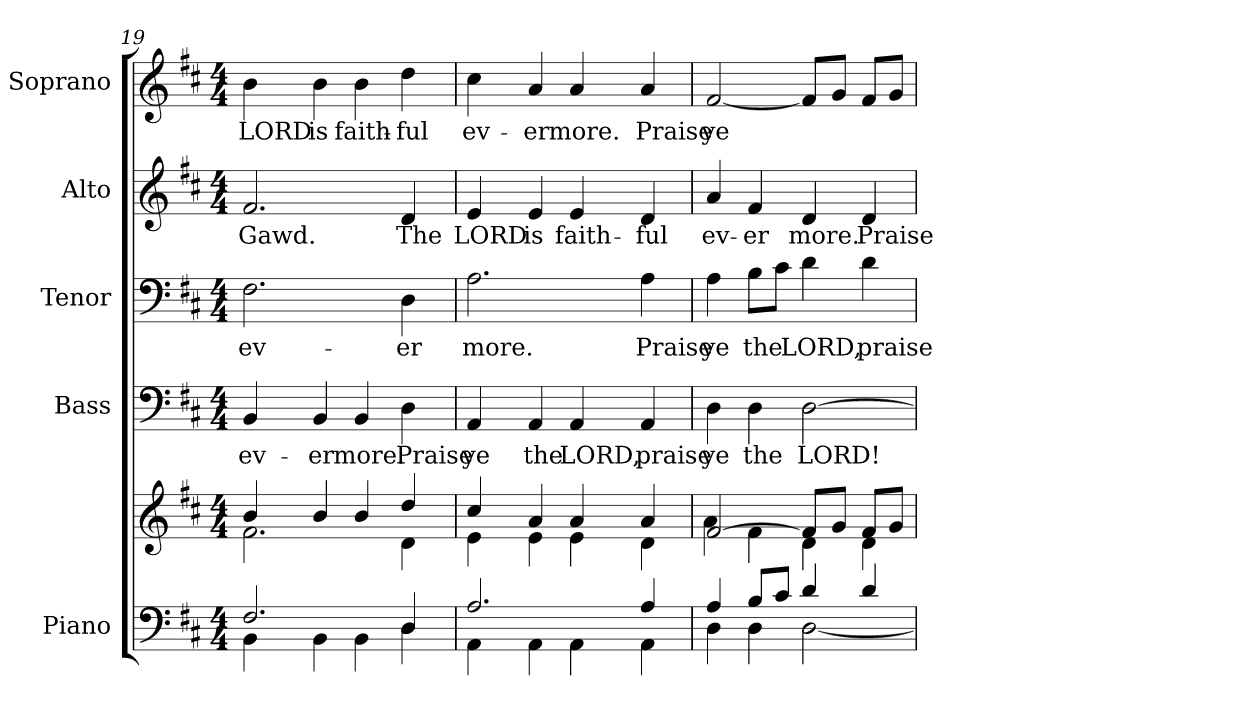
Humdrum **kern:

**kern	**kern	**kern	**text	**kern	**text	**kern	**text	**kern	**text
*part5	*part5	*part4	*part4	*part3	*part3	*part2	*part2	*part1	*part1
*staff6	*staff5	*staff4	*staff4	*staff3	*staff3	*staff2	*staff2	*staff1	*staff1
*I"Piano	*	*I"Bass	*	*I"Tenor	*	*I"Alto	*	*I"Soprano	*
*I'Pno.	*	*I'B.	*	*I'T.	*	*I'A.	*	*I'S.	*
*clefF4	*clefG2	*clefF4	*	*clefF4	*	*clefG2	*	*clefG2	*
*k[f#c#]	*k[f#c#]	*k[f#c#]	*	*k[f#c#]	*	*k[f#c#]	*	*k[f#c#]	*
*D:	*D:	*D:	*	*D:	*	*D:	*	*D:	*
*M4/4	*M4/4	*M4/4	*	*M4/4	*	*M4/4	*	*M4/4	*
=19	=19	=19	=19	=19	=19	=19	=19	=19	=19
*^	*^	*	*	*	*	*	*	*	*
!	!	!	!	!	!LO:LY:b:color=#000000	!	!	!	!	!	!
!	!	!	!	!	!	!	!LO:LY:b:color=#000000	!	!	!	!
!	!	!	!	!	!	!	!	!	!LO:LY:b:color=#000000	!	!
!	!	!	!	!	!	!	!	!	!	!	!LO:LY:b:color=#000000
2.F#i/	4BBi\	4bi/	2.f#i\	4BBi/	ev-	2.F#i\	ev-	2.f#i/	Gawd.	4bi\	LORD
!	!	!	!	!	!LO:LY:b:color=#000000	!	!	!	!	!	!
!	!	!	!	!	!	!	!	!	!	!	!LO:LY:b:color=#000000
.	4BBi\	4bi/	.	4BBi/	-er	.	.	.	.	4bi\	is
!	!	!	!	!	!LO:LY:b:color=#000000	!	!	!	!	!	!
!	!	!	!	!	!	!	!	!	!	!	!LO:LY:b:color=#000000
.	4BBi\	4bi/	.	4BBi/	more.	.	.	.	.	4bi\	faith-
!	!	!	!	!	!LO:LY:b:color=#000000	!	!	!	!	!	!
!	!	!	!	!	!	!	!LO:LY:b:color=#000000	!	!	!	!
!	!	!	!	!	!	!	!	!	!LO:LY:b:color=#000000	!	!
!	!	!	!	!	!	!	!	!	!	!	!LO:LY:b:color=#000000
4Di/	4Di\	4ddi/	4di\	4Di\	Praise	4Di\	-er	4di/	The	4ddi\	-ful
=20	=20	=20	=20	=20	=20	=20	=20	=20	=20	=20	=20
!	!	!	!	!	!LO:LY:b:color=#000000	!	!	!	!	!	!
!	!	!	!	!	!	!	!LO:LY:b:color=#000000	!	!	!	!
!	!	!	!	!	!	!	!	!	!LO:LY:b:color=#000000	!	!
!	!	!	!	!	!	!	!	!	!	!	!LO:LY:b:color=#000000
2.Ai/	4AAi\	4cc#i/	4ei\	4AAi/	ye	2.Ai\	more.	4ei/	LORD	4cc#i\	ev-
!	!	!	!	!	!LO:LY:b:color=#000000	!	!	!	!	!	!
!	!	!	!	!	!	!	!	!	!LO:LY:b:color=#000000	!	!
!	!	!	!	!	!	!	!	!	!	!	!LO:LY:b:color=#000000
.	4AAi\	4ai/	4ei\	4AAi/	the	.	.	4ei/	is	4ai/	-er
!	!	!	!	!	!LO:LY:b:color=#000000	!	!	!	!	!	!
!	!	!	!	!	!	!	!	!	!LO:LY:b:color=#000000	!	!
!	!	!	!	!	!	!	!	!	!	!	!LO:LY:b:color=#000000
.	4AAi\	4ai/	4ei\	4AAi/	LORD,	.	.	4ei/	faith-	4ai/	more.
!	!	!	!	!	!LO:LY:b:color=#000000	!	!	!	!	!	!
!	!	!	!	!	!	!	!LO:LY:b:color=#000000	!	!	!	!
!	!	!	!	!	!	!	!	!	!LO:LY:b:color=#000000	!	!
!	!	!	!	!	!	!	!	!	!	!	!LO:LY:b:color=#000000
4Ai/	4AAi\	4ai/	4di\	4AAi/	praise	4Ai\	Praise	4di/	-ful	4ai/	Praise
!!LO:PB:g=z
=21	=21	=21	=21	=21	=21	=21	=21	=21	=21	=21	=21
!	!	!	!	!	!LO:LY:b:color=#000000	!	!	!	!	!	!
!	!	!	!	!	!	!	!LO:LY:b:color=#000000	!	!	!	!
!	!	!	!	!	!	!	!	!	!LO:LY:b:color=#000000	!	!
!	!	!	!	!	!	!	!	!	!	!	!LO:LY:b:color=#000000
4Ai/	4Di\	[>2f#i/	4ai\	4Di\	ye	4Ai\	ye	4ai/	ev-	[<2f#i/	ye
!	!	!	!	!	!LO:LY:b:color=#000000	!	!	!	!	!	!
!	!	!	!	!	!	!	!LO:LY:b:color=#000000	!	!	!	!
!	!	!	!	!	!	!	!	!	!LO:LY:b:color=#000000	!	!
8Bi/L	4Di\	.	4f#i\	4Di\	the	8Bi\L	the	4f#i/	-er	.	.
8c#i/J	.	.	.	.	.	8c#i\J	.	.	.	.	.
!	!	!	!	!	!LO:LY:b:color=#000000	!	!	!	!	!	!
!	!	!	!	!	!	!	!LO:LY:b:color=#000000	!	!	!	!
!	!	!	!	!	!	!	!	!	!LO:LY:b:color=#000000	!	!
4di/	[<2Di\	8f#i/L]	4di\	[>2Di\	LORD!	4di\	LORD,	4di/	more.	8f#i/L]	.
.	.	8gi/J	.	.	.	.	.	.	.	8gi/J	.
!	!	!	!	!	!	!	!LO:LY:b:color=#000000	!	!	!	!
!	!	!	!	!	!	!	!	!	!LO:LY:b:color=#000000	!	!
4di/	.	8f#i/L	4di\	.	.	4di\	praise	4di/	Praise	8f#i/L	.
.	.	8gi/J	.	.	.	.	.	.	.	8gi/J	.
*v	*v	*	*	*	*	*	*	*	*	*	*
*	*v	*v	*	*	*	*	*	*	*	*
=	=	=	=	=	=	=	=	=	=
*-	*-	*-	*-	*-	*-	*-	*-	*-	*-
